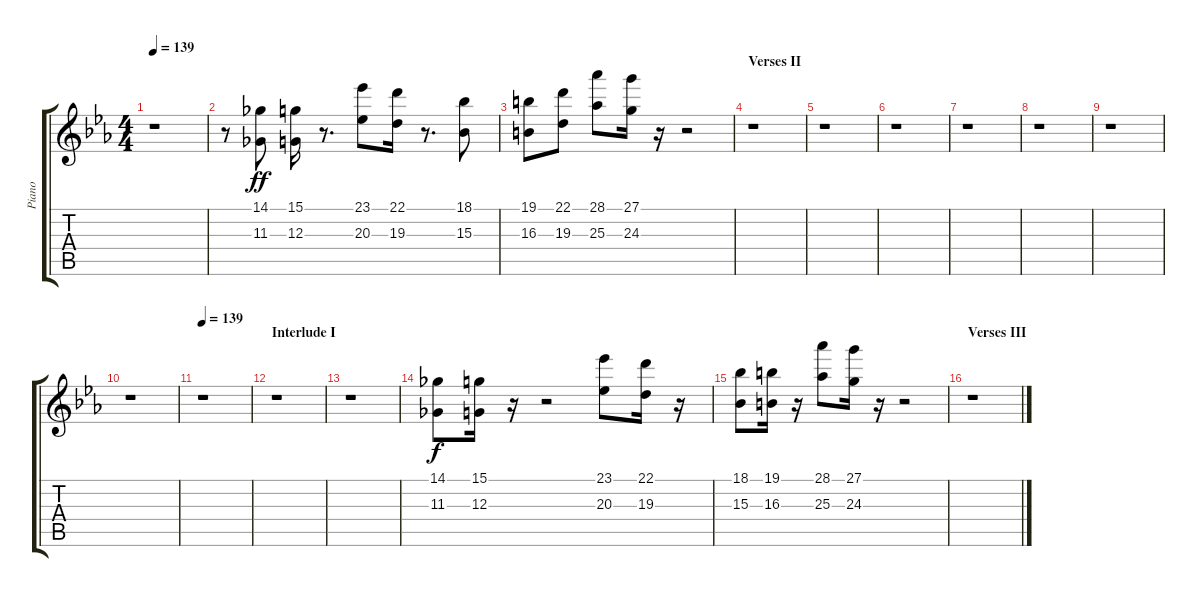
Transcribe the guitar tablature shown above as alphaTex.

\track ("Piano" "Piano") {instrument acousticgrandpiano}
\staff {score tabs}
\tuning (E4 B3 G3 D3 A2 E2) {hide}
\ts (4 4)
\tempo 139
\clef g2
\ks cminor
r.1{dy f} |
r.8 (14.1 11.3).8{dy ff} (15.1 12.3).16 r.8{d} (23.1 20.3).8 (22.1 19.3).16 r.8{d} (18.1 15.3).8 |
(19.1 16.3).8 (22.1 19.3).8 (28.1 25.3).8 (27.1 24.3).16 r.16 r.2 |
\section ("" "Verses II")
r.1 |
r.1 |
r.1 |
r.1 |
r.1 |
r.1 |
r.1 |
\tempo 139
r.1 |
\section ("" "Interlude I")
r.1 |
r.1 |
(14.1 11.3).8{dy f} (15.1 12.3).16 r.16 r.2 (23.1 20.3).8 (22.1 19.3).16 r.16 |
(18.1 15.3).8 (19.1 16.3).16 r.16 (28.1 25.3).8 (27.1 24.3).16 r.16 r.2 |
\section ("" "Verses III")
r.1
